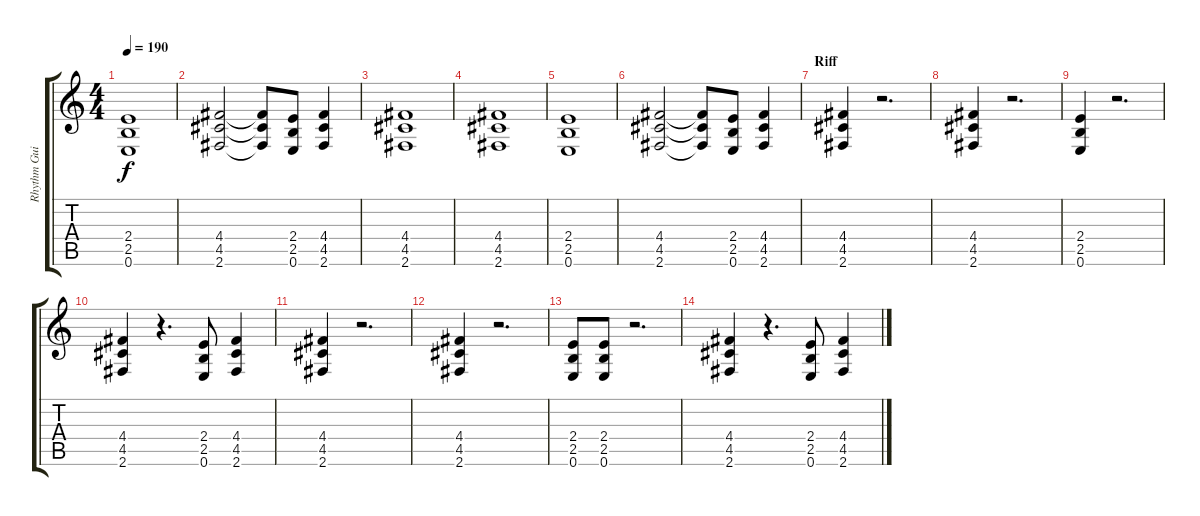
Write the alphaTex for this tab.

\track ("Rhythm Guitar" "Rhythm Gui") {instrument distortionguitar}
\staff {score tabs}
\tuning (E4 B3 G3 D3 A2 E2) {hide}
\ts (4 4)
\tempo 190
\clef g2
\ks c
(2.4 2.5 0.6).1{dy f} |
(4.4 4.5 2.6).2 (4.4{t} 4.5{t} 2.6{t}).8 (2.4 2.5 0.6).8 (4.4 4.5 2.6).4 |
(4.4 4.5 2.6).1 |
(4.4 4.5 2.6).1 |
(2.4 2.5 0.6).1 |
(4.4 4.5 2.6).2 (4.4{t} 4.5{t} 2.6{t}).8 (2.4 2.5 0.6).8 (4.4 4.5 2.6).4 |
\section ("" "Riff")
(4.4 4.5 2.6).4 r.2{d} |
(4.4 4.5 2.6).4 r.2{d} |
(2.4 2.5 0.6).4 r.2{d} |
(4.4 4.5 2.6).4 r.4{d} (2.4 2.5 0.6).8 (4.4 4.5 2.6).4 |
(4.4 4.5 2.6).4 r.2{d} |
(4.4 4.5 2.6).4 r.2{d} |
(2.4 2.5 0.6).8 (2.4 2.5 0.6).8 r.2{d} |
(4.4 4.5 2.6).4 r.4{d} (2.4 2.5 0.6).8 (4.4 4.5 2.6).4
